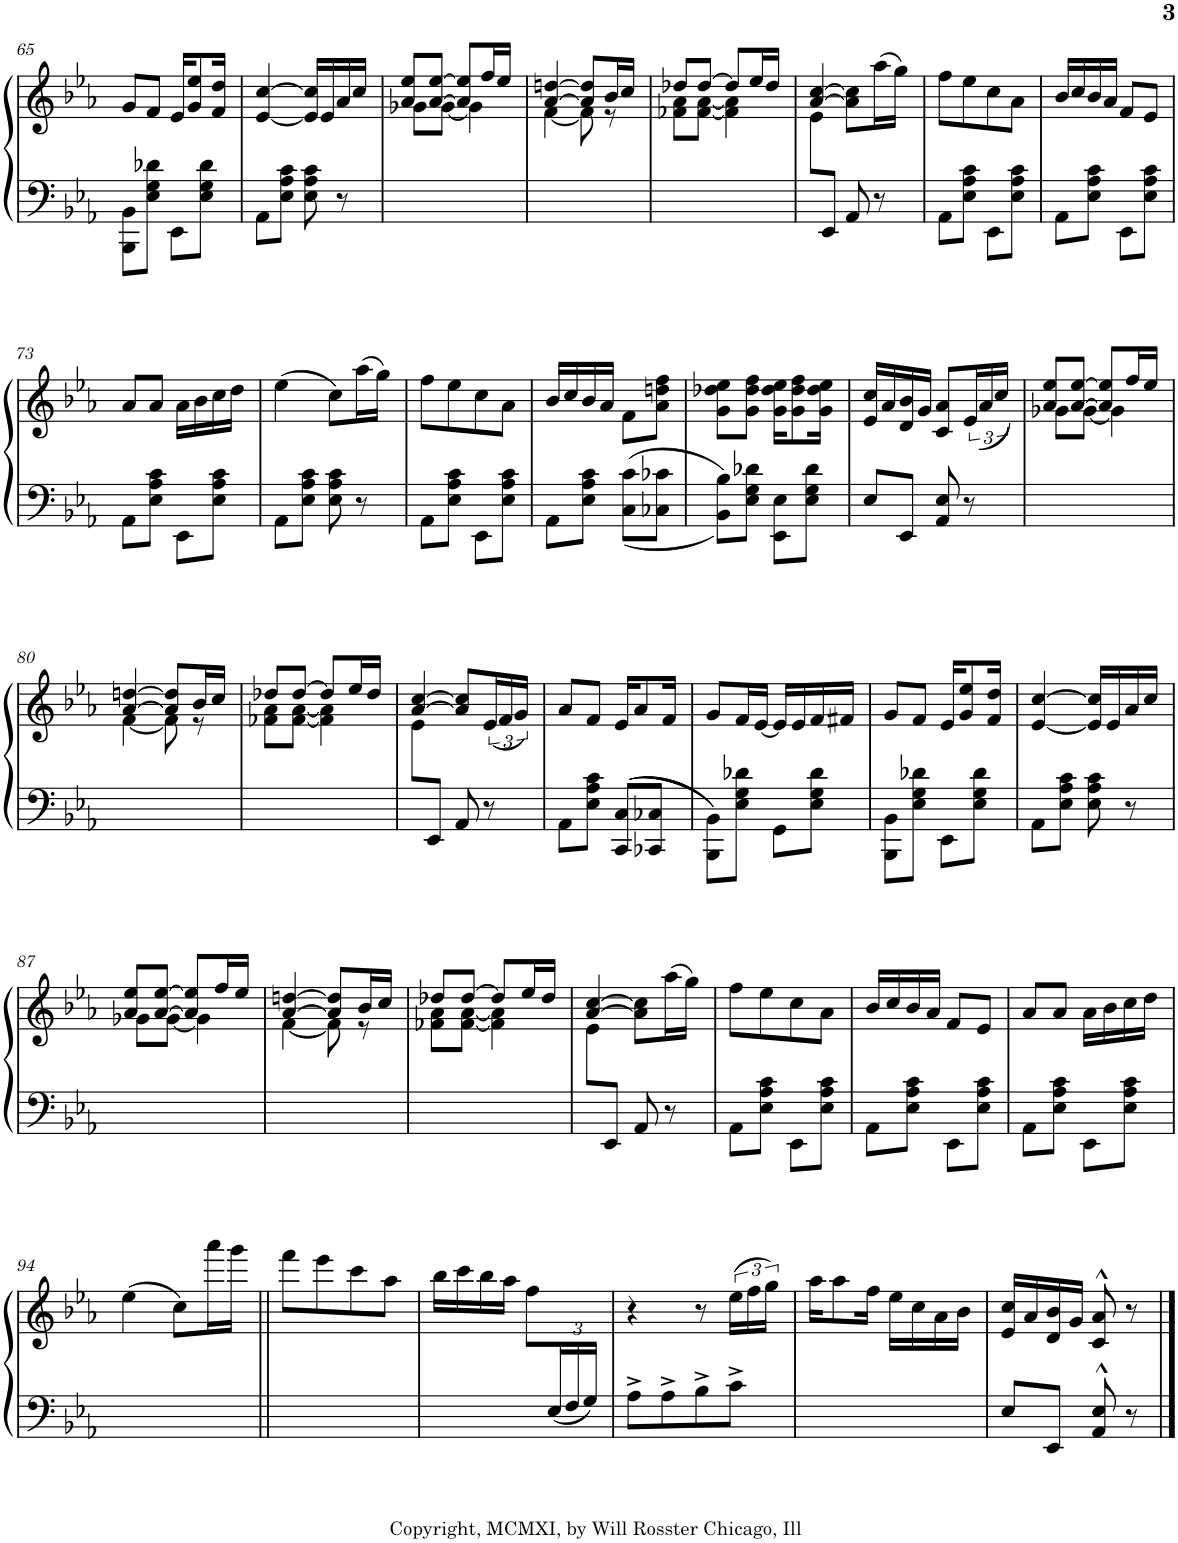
**kern	**kern
*part1	*part1
*staff2	*staff1
*I"Honky Tonk Piano	*
*I'Hnk. Pno.	*
!!LO:PB:g=z
*clefF4	*clefG2
*k[b-e-a-]	*k[b-e-a-]
*M2/4	*M2/4
=65	=65
8BBB-\ 8BB-\L	8g/L
8E-\ 8G\ 8d-X\J	8f/J
8EE-\L	16e-/KL
.	8g/ 8ee-/
8E-\ 8G\ 8d-\J	.
.	16f/ 16dd/Jk
=66	=66
8AA-\L	[4e-/ [4cc/
8E-\ 8A-\ 8c\J	.
8E-\ 8A-\ 8c\	16e-/] 16cc/]LL
.	16e-/
8r	16a-/
.	16cc/JJ
=67	=67
*	*^
2ryy	8a-/ 8ee-/L	8g-X\L
.	[8a-/ [8ee-/J	[8g-\J
.	8a-/] 8ee-/]L	4g-\]
.	16ff/L	.
.	16ee-/JJ	.
=68	=68	=68
2ryy	[4a-/ [4ddn/	[4f\
.	8a-/] 8dd/]L	8f\]
.	16b-/L	8r
.	16cc/JJ	.
=69	=69	=69
2ryy	8dd-X/L	8f-X\ 8a-\L
.	[8dd-/J	[8f-\ [8a-\J
.	8dd-/L]	4f-\] 4a-\]
.	16ee-/L	.
.	16dd-/JJ	.
=70	=70	=70
*^	*	*
8ryy	8ryy	[4a-/ [4cc/	8e-\L
8EE-/J	8ryy	.	4.ryy
4ryy	8AA-/	8a-\] 8cc\]L	.
.	8r	(16aa-\L	.
.	.	16gg\JJ)	.
*v	*v	*	*
*	*v	*v
=71	=71
8AA-\L	8ff\L
8E-\ 8A-\ 8c\J	8ee-\
8EE-\L	8cc\
8E-\ 8A-\ 8c\J	8a-\J
=72	=72
8AA-\L	16b-/LL
.	16cc/
8E-\ 8A-\ 8c\J	16b-/
.	16a-/JJ
8EE-\L	8f/L
8E-\ 8A-\ 8c\J	8e-/J
!!LO:LB:g=z
=73	=73
8AA-\L	8a-/L
8E-\ 8A-\ 8c\J	8a-/J
8EE-\L	16a-\LL
.	16b-\
8E-\ 8A-\ 8c\J	16cc\
.	16dd\JJ
=74	=74
8AA-\L	(4ee-\
8E-\ 8A-\ 8c\J	.
8E-\ 8A-\ 8c\	8cc\L)
8r	(16aa-\L
.	16gg\JJ)
=75	=75
8AA-\L	8ff\L
8E-\ 8A-\ 8c\J	8ee-\
8EE-\L	8cc\
8E-\ 8A-\ 8c\J	8a-\J
=76	=76
8AA-\L	16b-/LL
.	16cc/
8E-\ 8A-\ 8c\J	16b-/
.	16a-/JJ
8C\ 8c\L	8f\L
8C-X\ 8c-X\J	8a-\ 8ddn\ 8ff\J
=77	=77
8BB-\ 8B-\L	8g\ 8dd-X\ 8ee-\L
8E-\ 8G\ 8d-X\J	8g\ 8dd-\ 8ff\J
8EE-\ 8E-\L	16g\ 16dd-\ 16ee-\KL
.	8g\ 8dd-\ 8ff\
8E-\ 8G\ 8d-\J	.
.	16g\ 16dd-\ 16ee-\Jk
=78	=78
8E-/L	16e-/ 16cc/LL
.	16a-/
8EE-/J	16d/ 16b-/
.	16g/JJ
8AA-/ 8E-/	8c/ 8a-/L
8r	(24e-/L
.	24a-/
.	24cc/JJ)
=79	=79
*	*^
2ryy	8a-/ 8ee-/L	8g-X\L
.	[8a-/ [8ee-/J	[8g-\J
.	8a-/] 8ee-/]L	4g-\]
.	16ff/L	.
.	16ee-/JJ	.
!!LO:LB:g=z	!!
=80	=80	=80
2ryy	[4a-/ [4ddn/	[4f\
.	8a-/] 8dd/]L	8f\]
.	16b-/L	8r
.	16cc/JJ	.
=81	=81	=81
2ryy	8dd-X/L	8f-X\ 8a-\L
.	[8dd-/J	[8f-\ [8a-\J
.	8dd-/L]	4f-\] 4a-\]
.	16ee-/L	.
.	16dd-/JJ	.
=82	=82	=82
*^	*	*
8ryy	8ryy	[4a-/ [4cc/	8e-\L
8EE-/J	8ryy	.	4.ryy
4ryy	8AA-/	8a-/] 8cc/]L	.
.	8r	(24e-/L	.
.	.	24f/	.
.	.	24g/JJ)	.
*v	*v	*	*
*	*v	*v
=83	=83
8AA-\L	8a-/L
8E-\ 8A-\ 8c\J	8f/J
8CC/ 8C/L	16e-/KL
.	8a-/
8CC-X/ 8C-X/J	.
.	16f/Jk
=84	=84
8BBB-\ 8BB-\L	8g/L
8E-\ 8G\ 8d-X\J	16f/L
.	[16e-/JJ
8GG\L	16e-/LL]
.	16e-/
8E-\ 8G\ 8d-\J	16f/
.	16f#X/JJ
=85	=85
8BBB-\ 8BB-\L	8g/L
8E-\ 8G\ 8d-X\J	8f/J
8EE-\L	16e-/KL
.	8g/ 8ee-/
8E-\ 8G\ 8d-\J	.
.	16f/ 16dd/Jk
=86	=86
8AA-\L	[4e-/ [4cc/
8E-\ 8A-\ 8c\J	.
8E-\ 8A-\ 8c\	16e-/] 16cc/]LL
.	16e-/
8r	16a-/
.	16cc/JJ
!!LO:LB:g=z
=87	=87
*	*^
2ryy	8a-/ 8ee-/L	8g-X\L
.	[8a-/ [8ee-/J	[8g-\J
.	8a-/] 8ee-/]L	4g-\]
.	16ff/L	.
.	16ee-/JJ	.
=88	=88	=88
2ryy	[4a-/ [4ddn/	[4f\
.	8a-/] 8dd/]L	8f\]
.	16b-/L	8r
.	16cc/JJ	.
=89	=89	=89
2ryy	8dd-X/L	8f-X\ 8a-\L
.	[8dd-/J	[8f-\ [8a-\J
.	8dd-/L]	4f-\] 4a-\]
.	16ee-/L	.
.	16dd-/JJ	.
=90	=90	=90
*^	*	*
8ryy	8ryy	[4a-/ [4cc/	8e-\L
8EE-/J	8ryy	.	4.ryy
4ryy	8AA-/	8a-\] 8cc\]L	.
.	8r	(16aa-\L	.
.	.	16gg\JJ)	.
*v	*v	*	*
*	*v	*v
=91	=91
8AA-\L	8ff\L
8E-\ 8A-\ 8c\J	8ee-\
8EE-\L	8cc\
8E-\ 8A-\ 8c\J	8a-\J
=92	=92
8AA-\L	16b-/LL
.	16cc/
8E-\ 8A-\ 8c\J	16b-/
.	16a-/JJ
8EE-\L	8f/L
8E-\ 8A-\ 8c\J	8e-/J
=93	=93
8AA-\L	8a-/L
8E-\ 8A-\ 8c\J	8a-/J
8EE-\L	16a-\LL
.	16b-\
8E-\ 8A-\ 8c\J	16cc\
.	16dd\JJ
!!LO:LB:g=z
=94	=94
2ryy	(4ee-\
.	8cc\L)
.	16aaa-\L
.	16ggg\JJ
=95||	=95||
2ryy	8fff\L
.	8eee-\
.	8ccc\
.	8aa-\J
=96	=96
*^	*
4.ryy	2ryy	16bb-\LL
.	.	16ccc\
.	.	16bb-\
.	.	16aa-\JJ
.	.	8ff\L
*Xbrackettup	*	*
24E-/L	.	8ryy
24F/	.	.
24G/JJ	.	.
*v	*v	*
=97	=97
8A-^\L	4r
8A-^\	.
8B-^\	8r
8c^\J	(24ee-\LL
.	24ff\
.	24gg\JJ)
=98	=98
2ryy	16aa-\KL
.	8aa-\
.	16ff\Jk
.	16ee-\LL
.	16cc\
.	16a-\
.	16b-\JJ
=99	=99
8E-/L	16e-/ 16cc/LL
.	16a-/
8EE-/J	16d/ 16b-/
.	16g/JJ
8AA-/^^ 8E-/^^	8c/^^ 8a-/^^
8r	8r
==	==
*-	*-
